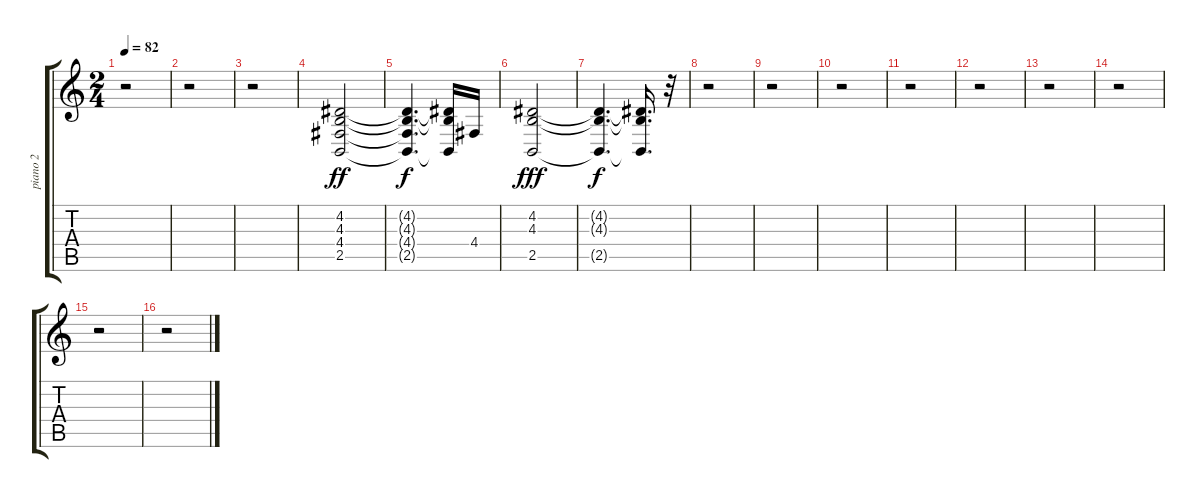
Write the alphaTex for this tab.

\track ("piano 2" "piano 2") {instrument honkytonkpiano}
\staff {score tabs}
\tuning (E4 B3 G3 D3 A2 E2) {hide}
\ts (2 4)
\tempo 82
\clef g2
\ks c
r.2{dy ff} |
r.2 |
r.2 |
(4.2 4.3 4.4 2.5).2 |
(4.2{t} 4.3{t} 4.4{t} 2.5{t}).4{d dy f} (4.2{t} 4.3{t} 2.5{t}).16 4.4.16 |
(4.2 4.3 2.5).2{dy fff} |
(4.2{t} 4.3{t} 2.5{t}).4{d dy f} (4.2{t} 4.3{t} 2.5{t}).16{d} r.32 |
r.2 |
r.2 |
r.2 |
r.2 |
r.2 |
r.2 |
r.2 |
r.2 |
r.2
